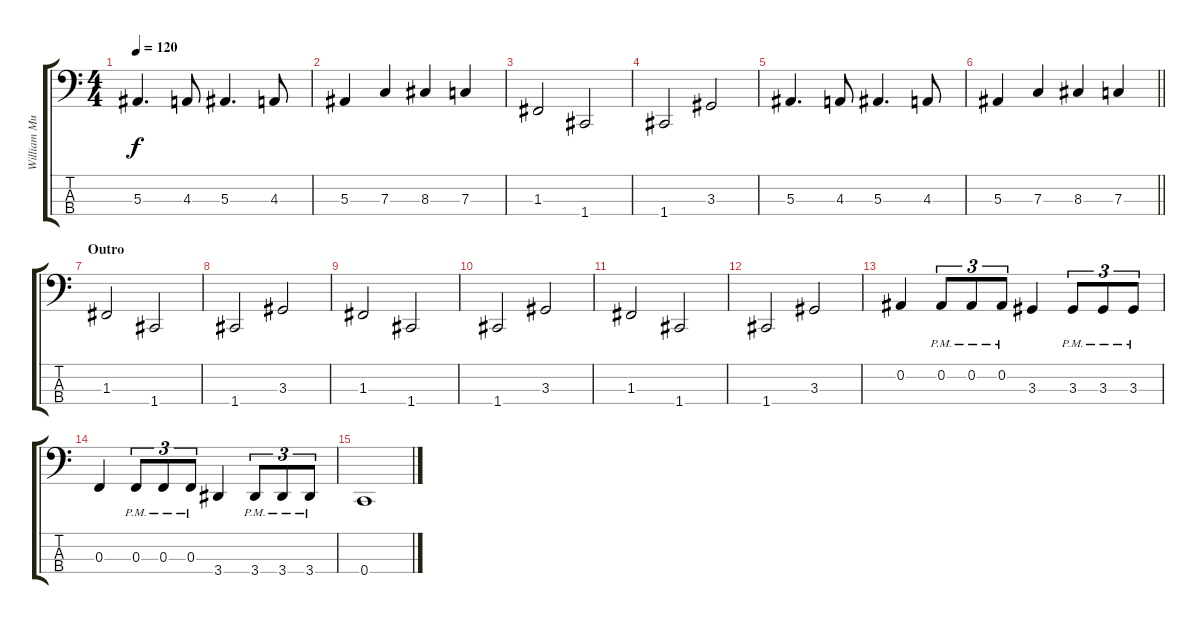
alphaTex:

\track ("William Murderface (Bass)" "William Mu") {instrument electricbassfinger}
\staff {score tabs}
\tuning (Eb2 Bb1 F1 C1) {hide}
\ts (4 4)
\tempo 120
\clef f4
\ks c
5.3.4{d dy f} 4.3.8 5.3.4{d} 4.3.8 |
5.3.4 7.3.4 8.3.4 7.3.4 |
1.3.2 1.4.2 |
1.4.2 3.3.2 |
5.3.4{d} 4.3.8 5.3.4{d} 4.3.8 |
\barLineRight lightlight
5.3.4 7.3.4 8.3.4 7.3.4 |
\section ("" "Outro")
1.3.2 1.4.2 |
1.4.2 3.3.2 |
1.3.2 1.4.2 |
1.4.2 3.3.2 |
1.3.2 1.4.2 |
1.4.2 3.3.2 |
0.2.4 0.2{pm}.8{tu (3 2)} 0.2{pm}.8{tu (3 2)} 0.2{pm}.8{tu (3 2)} 3.3.4 3.3{pm}.8{tu (3 2)} 3.3{pm}.8{tu (3 2)} 3.3{pm}.8{tu (3 2)} |
0.3.4 0.3{pm}.8{tu (3 2)} 0.3{pm}.8{tu (3 2)} 0.3{pm}.8{tu (3 2)} 3.4.4 3.4{pm}.8{tu (3 2)} 3.4{pm}.8{tu (3 2)} 3.4{pm}.8{tu (3 2)} |
0.4.1{volume 0}
